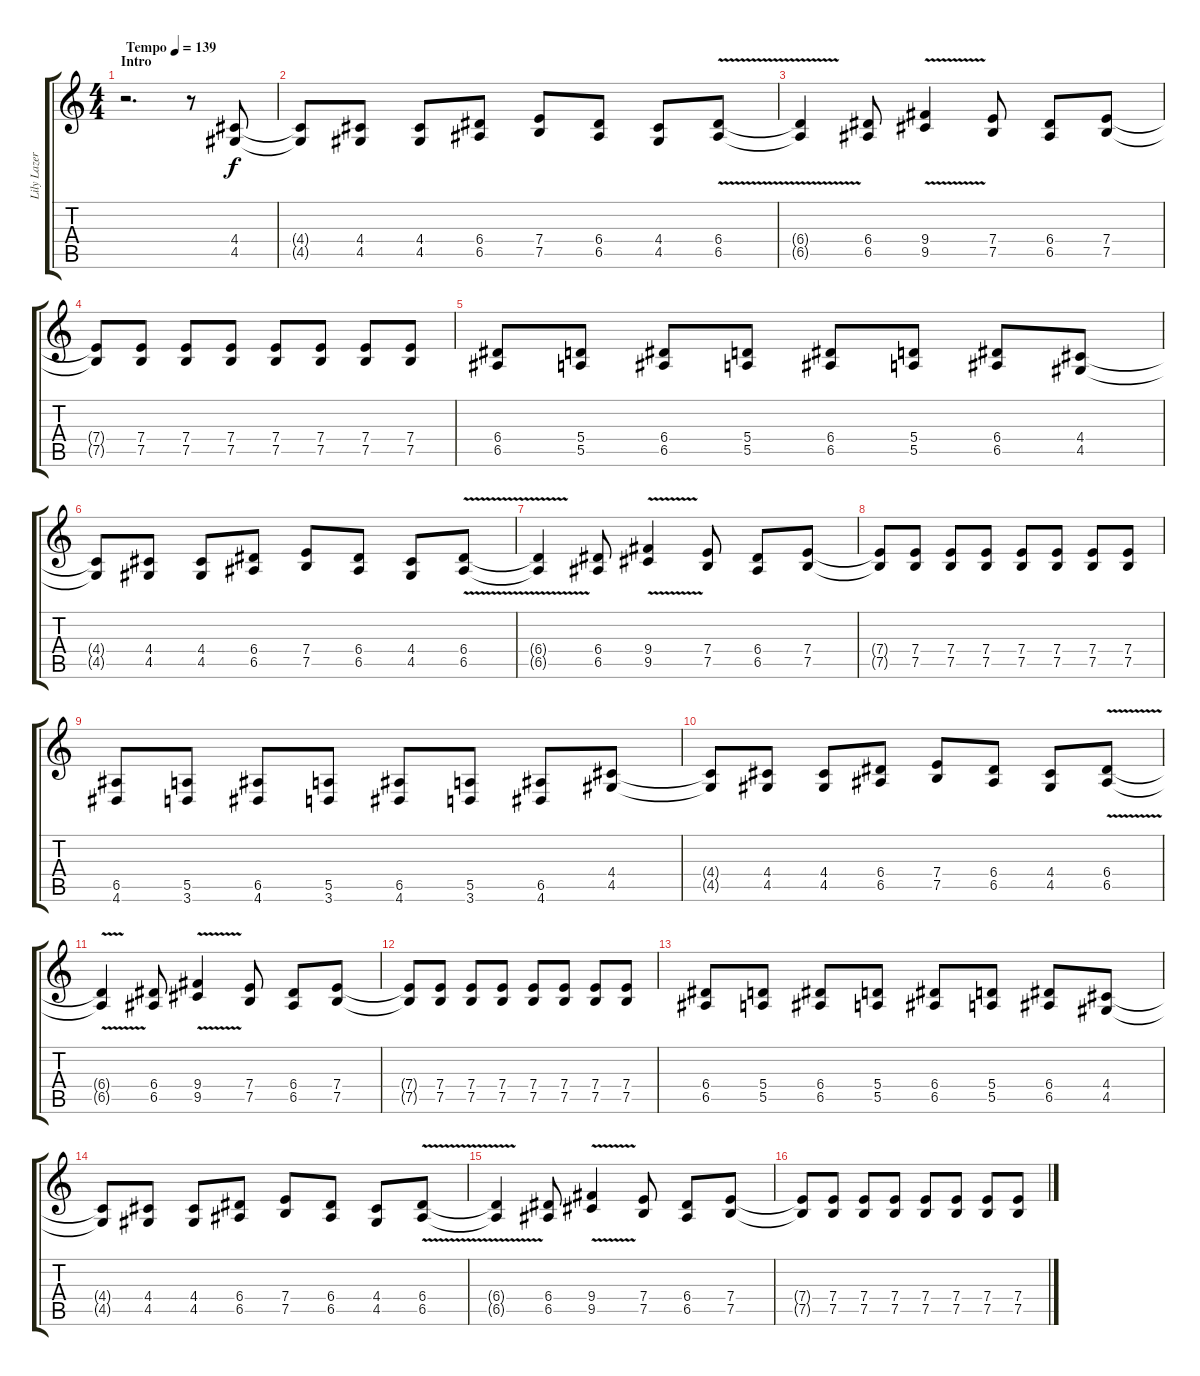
\track ("Lily Lazer (Guitar)" "Lily Lazer") {instrument distortionguitar}
\staff {score tabs}
\tuning (B3 Gb3 D3 A2 E2 B1) {hide}
\ts (4 4)
\section ("" "Intro")
\tempo (139 "Tempo")
\clef g2
\ks c
r.2{d dy f instrument distortionguitar} r.8 (4.4 4.5).8 |
(4.4{t} 4.5{t}).8 (4.4 4.5).8 (4.4 4.5).8 (6.4 6.5).8 (7.4 7.5).8 (6.4 6.5).8 (4.4 4.5).8 (6.4{v} 6.5{v}).8 |
(6.4{t} 6.5{t}).4 (6.4 6.5).8 (9.4{v} 9.5{v}).4 (7.4 7.5).8 (6.4 6.5).8 (7.4 7.5).8 |
(7.4{t} 7.5{t}).8 (7.4 7.5).8 (7.4 7.5).8 (7.4 7.5).8 (7.4 7.5).8 (7.4 7.5).8 (7.4 7.5).8 (7.4 7.5).8 |
(6.4 6.5).8 (5.4 5.5).8 (6.4 6.5).8 (5.4 5.5).8 (6.4 6.5).8 (5.4 5.5).8 (6.4 6.5).8 (4.4 4.5).8 |
(4.4{t} 4.5{t}).8 (4.4 4.5).8 (4.4 4.5).8 (6.4 6.5).8 (7.4 7.5).8 (6.4 6.5).8 (4.4 4.5).8 (6.4{v} 6.5{v}).8 |
(6.4{t} 6.5{t}).4 (6.4 6.5).8 (9.4{v} 9.5{v}).4 (7.4 7.5).8 (6.4 6.5).8 (7.4 7.5).8 |
(7.4{t} 7.5{t}).8 (7.4 7.5).8 (7.4 7.5).8 (7.4 7.5).8 (7.4 7.5).8 (7.4 7.5).8 (7.4 7.5).8 (7.4 7.5).8 |
(6.5 4.6).8 (5.5 3.6).8 (6.5 4.6).8 (5.5 3.6).8 (6.5 4.6).8 (5.5 3.6).8 (6.5 4.6).8 (4.4 4.5).8 |
(4.4{t} 4.5{t}).8 (4.4 4.5).8 (4.4 4.5).8 (6.4 6.5).8 (7.4 7.5).8 (6.4 6.5).8 (4.4 4.5).8 (6.4{v} 6.5{v}).8 |
(6.4{t} 6.5{t}).4 (6.4 6.5).8 (9.4{v} 9.5{v}).4 (7.4 7.5).8 (6.4 6.5).8 (7.4 7.5).8 |
(7.4{t} 7.5{t}).8 (7.4 7.5).8 (7.4 7.5).8 (7.4 7.5).8 (7.4 7.5).8 (7.4 7.5).8 (7.4 7.5).8 (7.4 7.5).8 |
(6.4 6.5).8 (5.4 5.5).8 (6.4 6.5).8 (5.4 5.5).8 (6.4 6.5).8 (5.4 5.5).8 (6.4 6.5).8 (4.4 4.5).8 |
(4.4{t} 4.5{t}).8 (4.4 4.5).8 (4.4 4.5).8 (6.4 6.5).8 (7.4 7.5).8 (6.4 6.5).8 (4.4 4.5).8 (6.4{v} 6.5{v}).8 |
(6.4{t} 6.5{t}).4 (6.4 6.5).8 (9.4{v} 9.5{v}).4 (7.4 7.5).8 (6.4 6.5).8 (7.4 7.5).8 |
(7.4{t} 7.5{t}).8 (7.4 7.5).8 (7.4 7.5).8 (7.4 7.5).8 (7.4 7.5).8 (7.4 7.5).8 (7.4 7.5).8 (7.4 7.5).8
